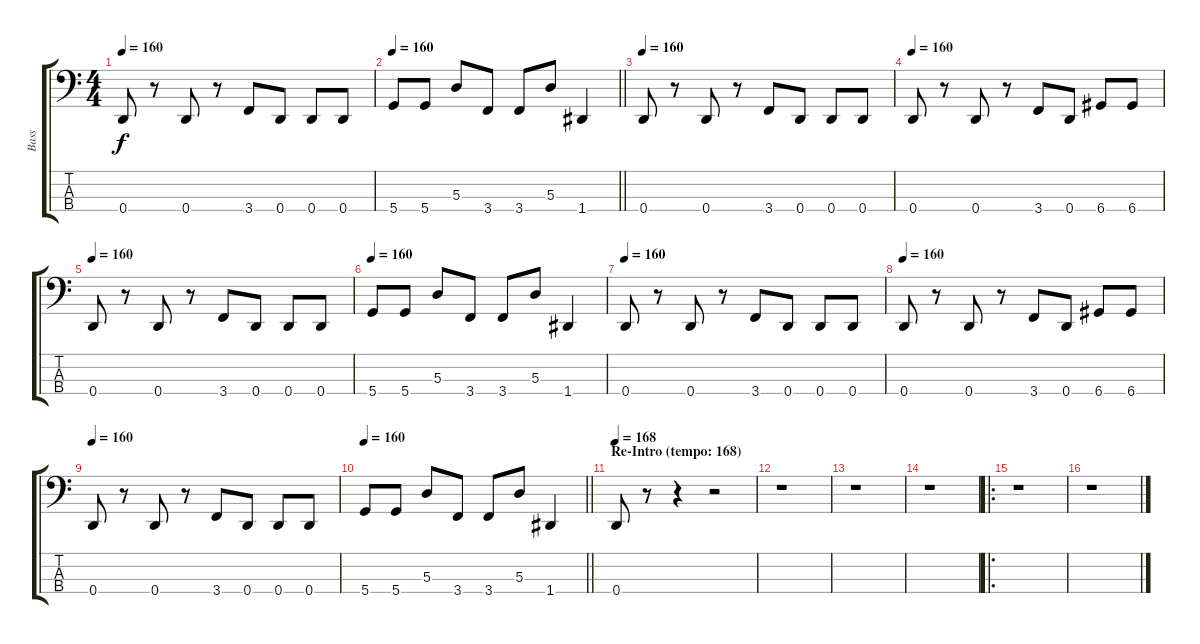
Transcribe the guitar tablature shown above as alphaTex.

\track ("Bass" "Bass") {instrument electricbassfinger}
\staff {score tabs}
\tuning (G2 D2 A1 D1) {hide}
\ts (4 4)
\tempo 160
\clef f4
\ks c
0.4.8{dy f} r.8 0.4.8 r.8 3.4.8 0.4.8 0.4.8 0.4.8 |
\tempo 160
\barLineRight lightlight
5.4.8 5.4.8 5.3.8 3.4.8 3.4.8 5.3.8 1.4.4 |
\tempo 160
0.4.8 r.8 0.4.8 r.8 3.4.8 0.4.8 0.4.8 0.4.8 |
\tempo 160
0.4.8 r.8 0.4.8 r.8 3.4.8 0.4.8 6.4.8 6.4.8 |
\tempo 160
0.4.8 r.8 0.4.8 r.8 3.4.8 0.4.8 0.4.8 0.4.8 |
\tempo 160
5.4.8 5.4.8 5.3.8 3.4.8 3.4.8 5.3.8 1.4.4 |
\tempo 160
0.4.8 r.8 0.4.8 r.8 3.4.8 0.4.8 0.4.8 0.4.8 |
\tempo 160
0.4.8 r.8 0.4.8 r.8 3.4.8 0.4.8 6.4.8 6.4.8 |
\tempo 160
0.4.8 r.8 0.4.8 r.8 3.4.8 0.4.8 0.4.8 0.4.8 |
\tempo 160
\barLineRight lightlight
5.4.8 5.4.8 5.3.8 3.4.8 3.4.8 5.3.8 1.4.4 |
\section ("" "Re-Intro (tempo: 168)")
\tempo 168
0.4.8 r.8 r.4 r.2 |
r.1 |
r.1 |
r.1 |
\ro
r.1 |
r.1
